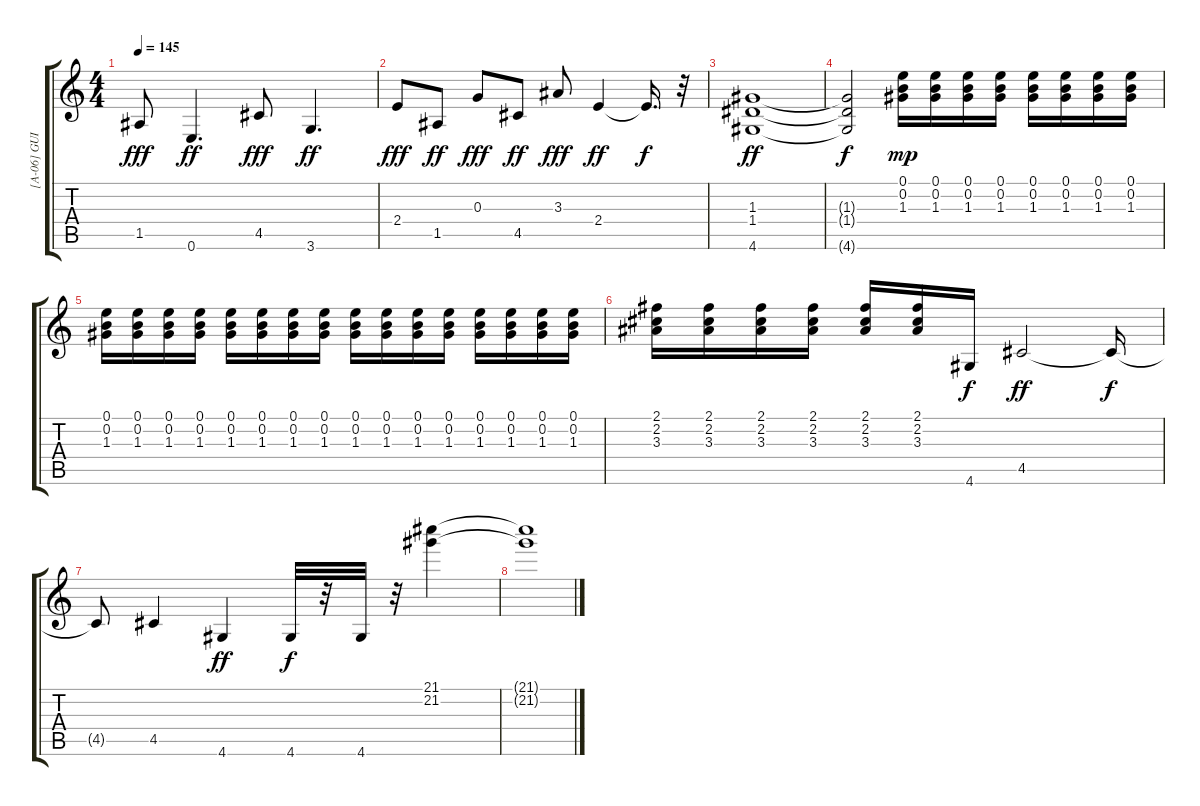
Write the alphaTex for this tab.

\track ("[A-06] GUITAR 1" "[A-06] GUI") {instrument overdrivenguitar}
\staff {score tabs}
\tuning (E4 B3 G3 D3 A2 E2) {hide}
\ts (4 4)
\tempo 145
\clef g2
\ks c
1.5.8{dy fff} 0.6.4{d dy ff} 4.5.8{dy fff} 3.6.4{d dy ff} |
2.4.8{dy fff} 1.5.8{dy ff} 0.3.8{dy fff} 4.5.8{dy ff} 3.3.8{dy fff} 2.4.4{dy ff} 2.4{t}.16{d dy f} r.32 |
(1.3 1.4 4.6).1{dy ff} |
(1.3{t} 1.4{t} 4.6{t}).2{dy f} (0.1 0.2 1.3).16{dy mp} (0.1 0.2 1.3).16 (0.1 0.2 1.3).16 (0.1 0.2 1.3).16 (0.1 0.2 1.3).16 (0.1 0.2 1.3).16 (0.1 0.2 1.3).16 (0.1 0.2 1.3).16 |
(0.1 0.2 1.3).16 (0.1 0.2 1.3).16 (0.1 0.2 1.3).16 (0.1 0.2 1.3).16 (0.1 0.2 1.3).16 (0.1 0.2 1.3).16 (0.1 0.2 1.3).16 (0.1 0.2 1.3).16 (0.1 0.2 1.3).16 (0.1 0.2 1.3).16 (0.1 0.2 1.3).16 (0.1 0.2 1.3).16 (0.1 0.2 1.3).16 (0.1 0.2 1.3).16 (0.1 0.2 1.3).16 (0.1 0.2 1.3).16 |
(2.1 2.2 3.3).16 (2.1 2.2 3.3).16 (2.1 2.2 3.3).16 (2.1 2.2 3.3).16 (2.1 2.2 3.3).16 (2.1 2.2 3.3).16 4.6.16{dy f instrument guitarharmonics} 4.5.2{dy ff} 4.5{t}.16{dy f} |
4.5{t}.8 4.5.4{instrument overdrivenguitar} 4.6.4{dy ff} 4.6.32{dy f} r.32 4.6.32 r.32 (21.1 21.2).4 |
(21.1{t} 21.2{t}).1
